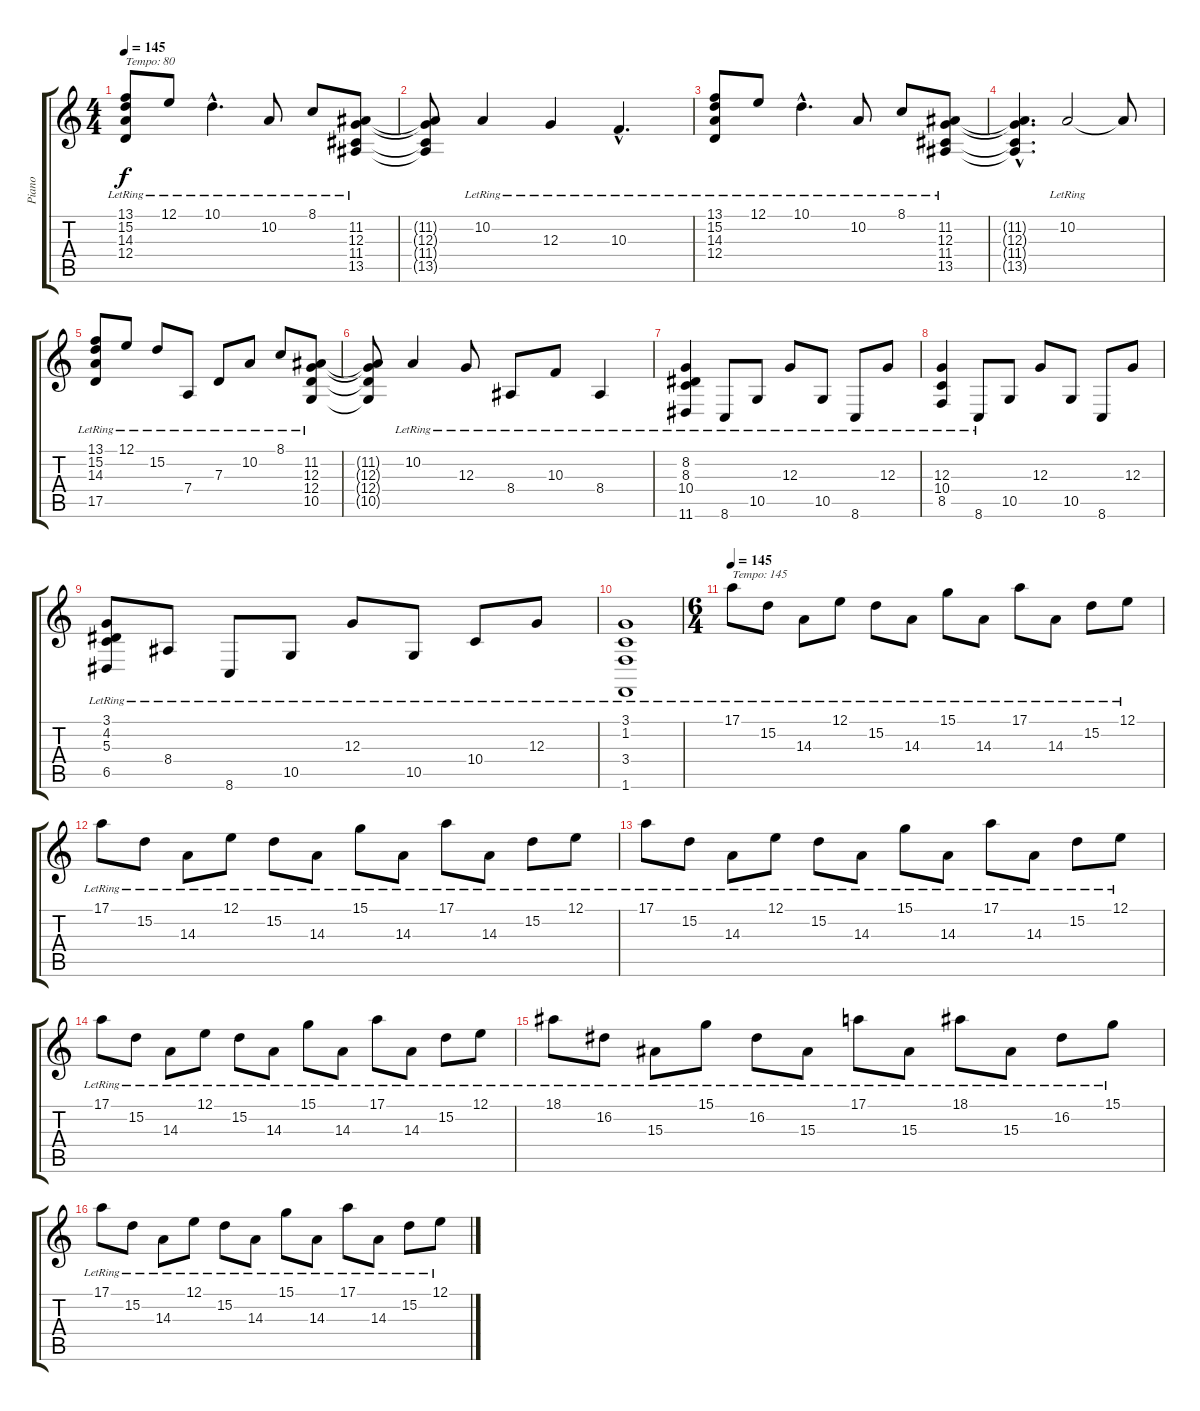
\track ("Piano" "Piano") {instrument acousticgrandpiano}
\staff {score tabs}
\tuning (E4 B3 G3 D3 A2 E2) {hide}
\ts (4 4)
\tempo 145
\tempo 80
\tempo 145
\clef g2
\ks c
(13.1{lr} 15.2{lr} 14.3{lr} 12.4{lr}).8{txt "Tempo: 80" dy f instrument acousticgrandpiano} 12.1{lr}.8 10.1{hac lr}.4{d} 10.2{lr}.8 8.1{lr}.8 (11.2{lr} 12.3{lr} 11.4{lr} 13.5{lr}).8 |
(11.2{t} 12.3{t} 11.4{t} 13.5{t}).8 10.2{lr}.4 12.3{lr}.4 10.3{hac lr}.4{d} |
(13.1{lr} 15.2{lr} 14.3{lr} 12.4{lr}).8 12.1{lr}.8 10.1{hac lr}.4{d} 10.2{lr}.8 8.1{lr}.8 (11.2{lr} 12.3{lr} 11.4{lr} 13.5{lr}).8 |
(11.2{hac t} 12.3{hac t} 11.4{hac t} 13.5{hac t}).4{d} 10.2{lr}.2 10.2{t}.8 |
(13.1{lr} 15.2{lr} 14.3{lr} 17.5{lr}).8 12.1{lr}.8 15.2{lr}.8 7.4{lr}.8 7.3{lr}.8 10.2{lr}.8 8.1{lr}.8 (11.2{lr} 12.3{lr} 12.4{lr} 10.5{lr}).8 |
(11.2{t} 12.3{t} 12.4{t} 10.5{t}).8 10.2{lr}.4 12.3{lr}.8 8.4{lr}.8 10.3{lr}.8 8.4{lr}.4 |
(8.2{lr} 8.3{lr} 10.4{lr} 11.6{lr}).4 8.6{lr}.8 10.5{lr}.8 12.3{lr}.8 10.5{lr}.8 8.6{lr}.8 12.3{lr}.8 |
(12.3{lr} 10.4{lr} 8.5{lr}).4 8.6{lr}.8 10.5.8 12.3.8 10.5.8 8.6.8 12.3.8 |
(3.1{lr} 4.2{lr} 5.3{lr} 6.5{lr}).8 8.4{lr}.8 8.6{lr}.8 10.5{lr}.8 12.3{lr}.8 10.5{lr}.8 10.4{lr}.8 12.3{lr}.8 |
(3.1{lr} 1.2{lr} 3.4{lr} 1.6{lr}).1 |
\ts (6 4)
\tempo 145
17.1{lr}.8{txt "Tempo: 145"} 15.2{lr}.8 14.3{lr}.8 12.1{lr}.8 15.2{lr}.8 14.3{lr}.8 15.1{lr}.8 14.3{lr}.8 17.1{lr}.8 14.3{lr}.8 15.2{lr}.8 12.1{lr}.8 |
17.1{lr}.8 15.2{lr}.8 14.3{lr}.8 12.1{lr}.8 15.2{lr}.8 14.3{lr}.8 15.1{lr}.8 14.3{lr}.8 17.1{lr}.8 14.3{lr}.8 15.2{lr}.8 12.1{lr}.8 |
17.1{lr}.8 15.2{lr}.8 14.3{lr}.8 12.1{lr}.8 15.2{lr}.8 14.3{lr}.8 15.1{lr}.8 14.3{lr}.8 17.1{lr}.8 14.3{lr}.8 15.2{lr}.8 12.1{lr}.8 |
17.1{lr}.8 15.2{lr}.8 14.3{lr}.8 12.1{lr}.8 15.2{lr}.8 14.3{lr}.8 15.1{lr}.8 14.3{lr}.8 17.1{lr}.8 14.3{lr}.8 15.2{lr}.8 12.1{lr}.8 |
18.1{lr}.8 16.2{lr}.8 15.3{lr}.8 15.1{lr}.8 16.2{lr}.8 15.3{lr}.8 17.1{lr}.8 15.3{lr}.8 18.1{lr}.8 15.3{lr}.8 16.2{lr}.8 15.1{lr}.8 |
17.1{lr}.8 15.2{lr}.8 14.3{lr}.8 12.1{lr}.8 15.2{lr}.8 14.3{lr}.8 15.1{lr}.8 14.3{lr}.8 17.1{lr}.8 14.3{lr}.8 15.2{lr}.8 12.1{lr}.8
